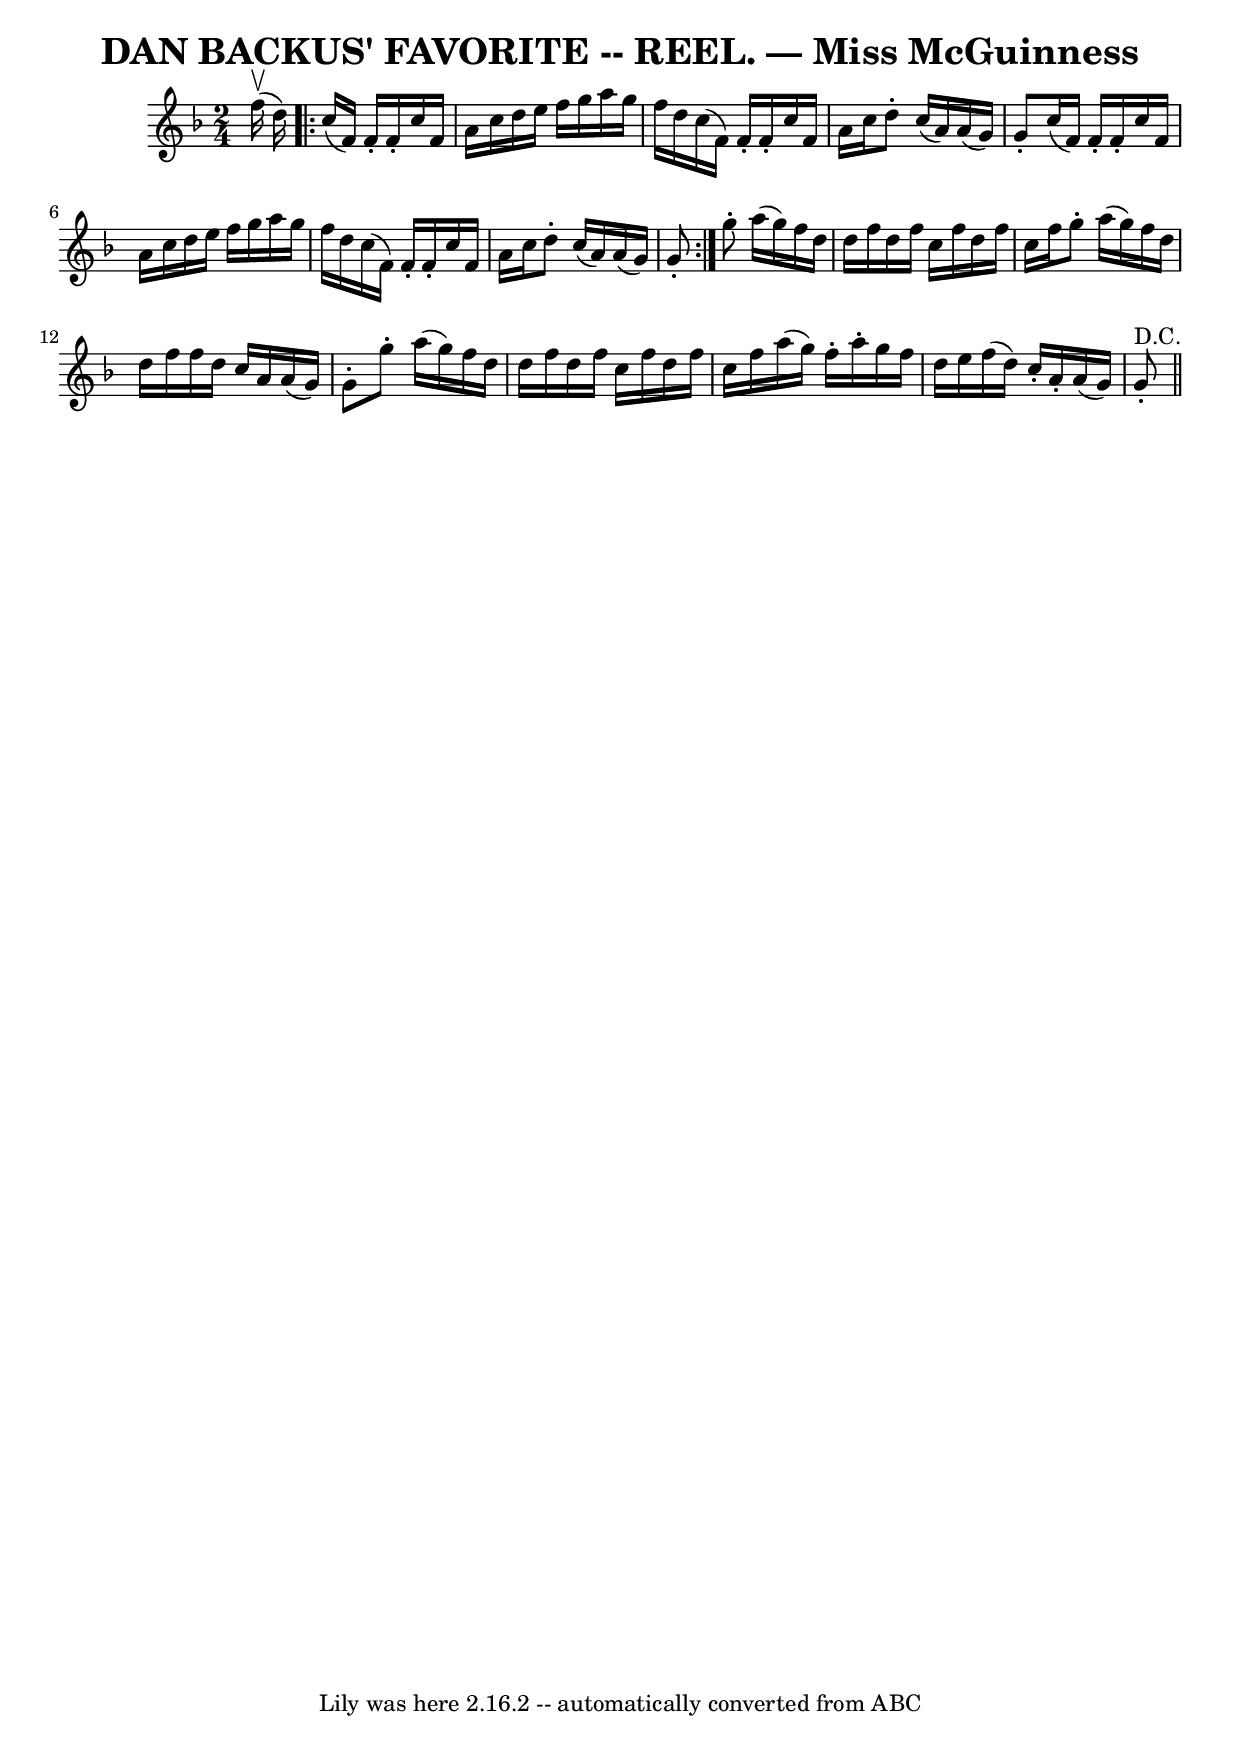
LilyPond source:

\version "2.16.2"
\include "Mammoth.ily"
\header {
  %% book = "Coles pg. 30.8"
  crossRefNumber = "16"
  footnotes = ""
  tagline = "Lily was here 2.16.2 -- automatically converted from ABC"
  title = "DAN BACKUS' FAVORITE -- REEL. — Miss McGuinness"

}
voicedefault =  {


  \time 2/4 
  \key f \major
  f''16^\upbow(d''16) 
  \repeat volta 2 {
    c''16 
    (f'16) f'16 -. f'16 -. c''16 f'16 a'16 c''16  |
    
    d''16 e''16 f''16 g''16 a''16 g''16 f''16 d''16  |
    
    c''16 (f'16) f'16 -. f'16 -. c''16 f'16 a'16 c''16  
    |
    d''8 -. c''16 (a'16) a'16 (g'16) g'8 -. |
    
    c''16 (f'16) f'16 -. f'16 -. c''16 f'16 a'16 c''16  
    |
    d''16 e''16 f''16 g''16 a''16 g''16 f''16 d''16 
    |
    c''16 (f'16) f'16 -. f'16 -. c''16 f'16 a'16    
    c''16  |
    d''8 -. c''16 (a'16) a'16 (g'16) g'8 -. 
  }   
  g''8 -. a''16 (g''16) f''16 d''16 d''16 f''16  |
  
  d''16 f''16 c''16 f''16 d''16 f''16 c''16 f''16  |
  
  g''8 -. a''16 (g''16) f''16 d''16 d''16 f''16  |
  
  f''16 d''16 c''16 a'16 a'16 (g'16) g'8 -. |
  g''8 
  -. a''16 (g''16) f''16 d''16 d''16 f''16  |
  d''16   
  f''16 c''16 f''16 d''16 f''16 c''16 f''16  |
  a''16 
  (g''16) f''16 -. a''16 -. g''16 f''16 d''16 e''16  
  |
  f''16 (d''16) c''16 -. a'16 -. a'16 (g'16) g'8 
  ^"D.C."-. \bar "||"   

}

\score{
  <<

    \context Staff="default"
    {
      \voicedefault 
      
    }

  >>
  \layout {
    
  }
  \midi {
  }

}
